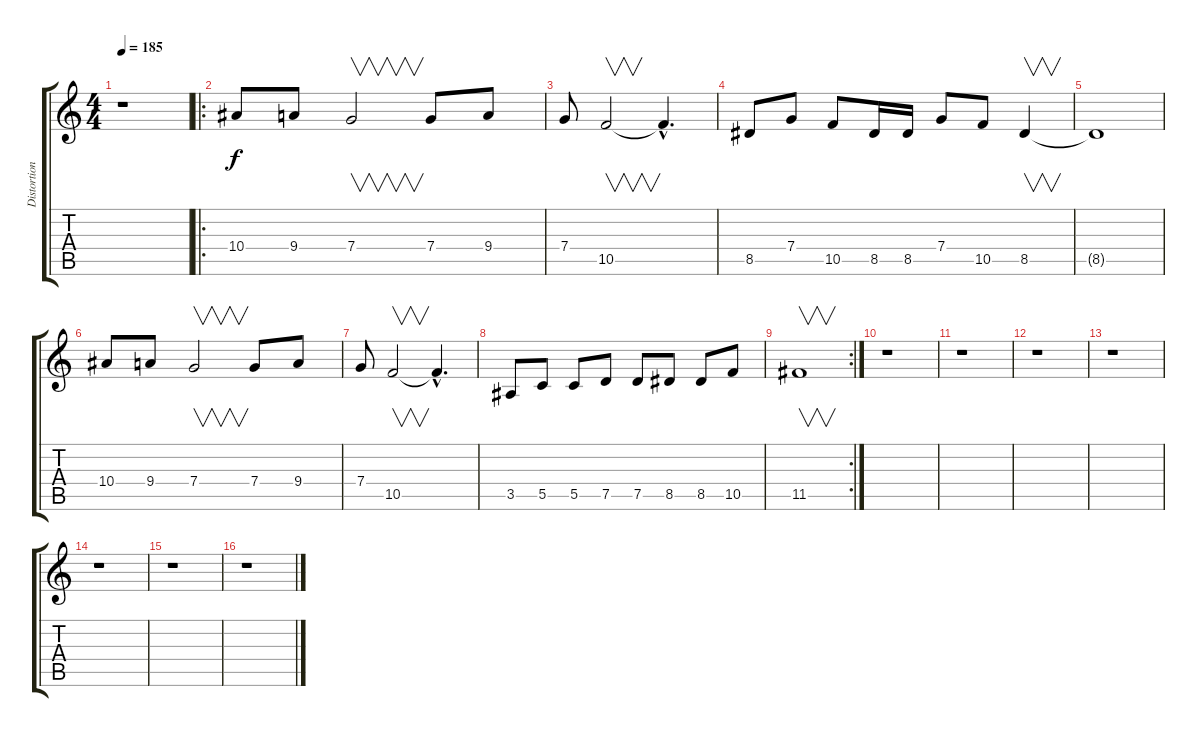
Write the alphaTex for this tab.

\track ("Distortion Guitar 2" "Distortion") {instrument distortionguitar}
\staff {score tabs}
\tuning (D4 A3 F3 C3 G2 C2) {hide}
\ts (4 4)
\tempo 185
\clef g2
\ks c
r.1{dy f} |
\ro
10.4.8 9.4.8 7.4.2{v} 7.4.8 9.4.8 |
7.4.8 10.5.2{v} 10.5{hac t}.4{d} |
8.5.8 7.4.8 10.5.8 8.5.16 8.5.16 7.4.8 10.5.8 8.5.4{v} |
8.5{t}.1 |
10.4.8 9.4.8 7.4.2{v} 7.4.8 9.4.8 |
7.4.8 10.5.2{v} 10.5{hac t}.4{d} |
3.5.8 5.5.8 5.5.8 7.5.8 7.5.8 8.5.8 8.5.8 10.5.8 |
\rc 2
11.5.1{v} |
r.1 |
r.1 |
r.1 |
r.1 |
r.1 |
r.1 |
r.1
